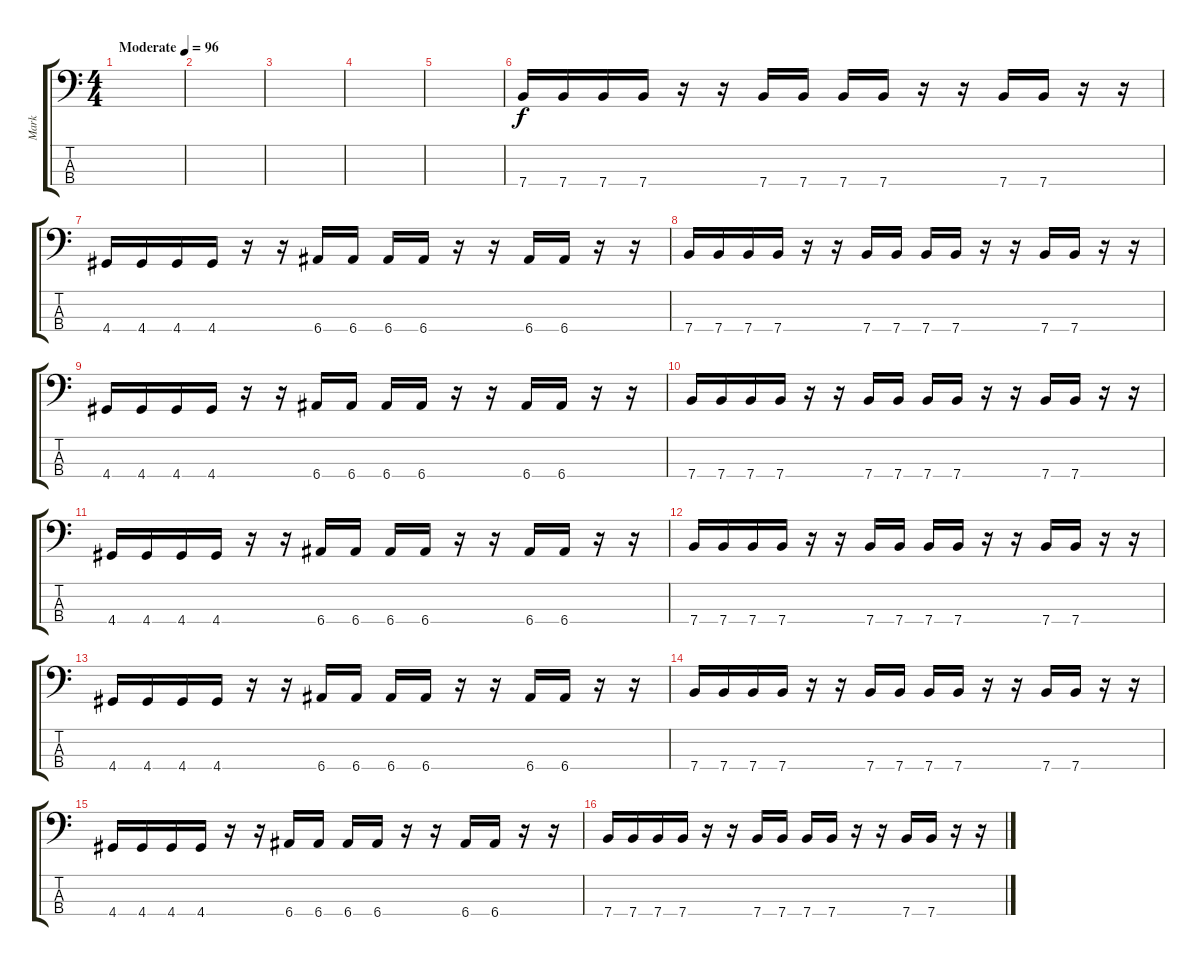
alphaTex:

\track ("Mark" "Mark") {instrument electricbassfinger}
\staff {score tabs}
\tuning (G2 D2 A1 E1) {hide}
\ts (4 4)
\tempo (96 "Moderate")
\clef f4
\ks c
|
|
|
|
|
7.4.16 7.4.16 7.4.16 7.4.16 r.16 r.16 7.4.16 7.4.16 7.4.16 7.4.16 r.16 r.16 7.4.16 7.4.16 r.16 r.16 |
4.4.16 4.4.16 4.4.16 4.4.16 r.16 r.16 6.4.16 6.4.16 6.4.16 6.4.16 r.16 r.16 6.4.16 6.4.16 r.16 r.16 |
7.4.16 7.4.16 7.4.16 7.4.16 r.16 r.16 7.4.16 7.4.16 7.4.16 7.4.16 r.16 r.16 7.4.16 7.4.16 r.16 r.16 |
4.4.16 4.4.16 4.4.16 4.4.16 r.16 r.16 6.4.16 6.4.16 6.4.16 6.4.16 r.16 r.16 6.4.16 6.4.16 r.16 r.16 |
7.4.16 7.4.16 7.4.16 7.4.16 r.16 r.16 7.4.16 7.4.16 7.4.16 7.4.16 r.16 r.16 7.4.16 7.4.16 r.16 r.16 |
4.4.16 4.4.16 4.4.16 4.4.16 r.16 r.16 6.4.16 6.4.16 6.4.16 6.4.16 r.16 r.16 6.4.16 6.4.16 r.16 r.16 |
7.4.16 7.4.16 7.4.16 7.4.16 r.16 r.16 7.4.16 7.4.16 7.4.16 7.4.16 r.16 r.16 7.4.16 7.4.16 r.16 r.16 |
4.4.16 4.4.16 4.4.16 4.4.16 r.16 r.16 6.4.16 6.4.16 6.4.16 6.4.16 r.16 r.16 6.4.16 6.4.16 r.16 r.16 |
7.4.16 7.4.16 7.4.16 7.4.16 r.16 r.16 7.4.16 7.4.16 7.4.16 7.4.16 r.16 r.16 7.4.16 7.4.16 r.16 r.16 |
4.4.16 4.4.16 4.4.16 4.4.16 r.16 r.16 6.4.16 6.4.16 6.4.16 6.4.16 r.16 r.16 6.4.16 6.4.16 r.16 r.16 |
7.4.16 7.4.16 7.4.16 7.4.16 r.16 r.16 7.4.16 7.4.16 7.4.16 7.4.16 r.16 r.16 7.4.16 7.4.16 r.16 r.16
